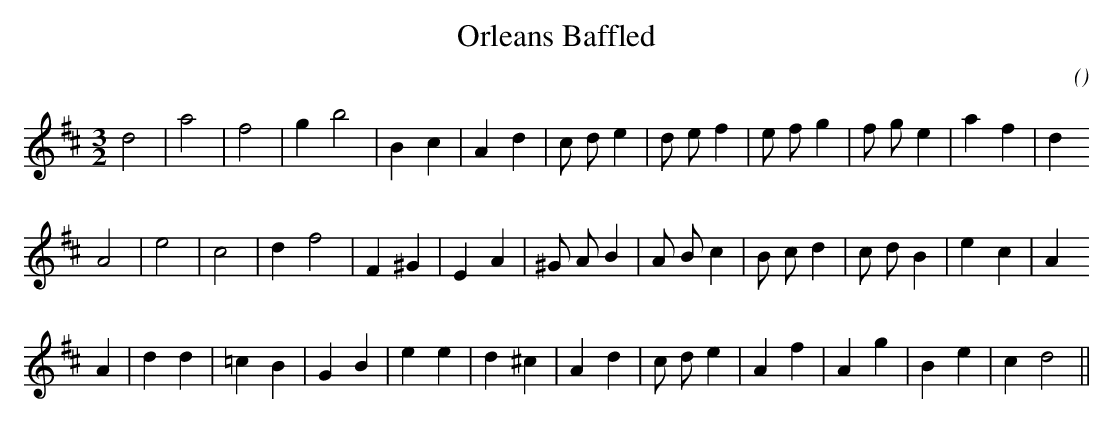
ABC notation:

X:1
T: Orleans Baffled
C:
O:
M:3/2
K:D
K:D
M:3/2
L:1/16
d8 |a8 |f8 |g4 b8 |B4 c4 |A4 d4 |c2 d2 e4 |d2 e2 f4 |e2 f2 g4 |f2 g2 e4 |a4 f4 |d4
A8 |e8 |c8 |d4 f8 |F4 ^G4 |E4 A4 |^G2 A2 B4 |A2 B2 c4 |B2 c2 d4 |c2 d2 B4 |e4 c4 |A4
A4 |d4 d4 |=c4 B4 |G4 B4 |e4 e4 |d4 ^c4 |A4 d4 |c2 d2 e4 |A4 f4 |A4 g4 |B4 e4 |c4 d8 ||
